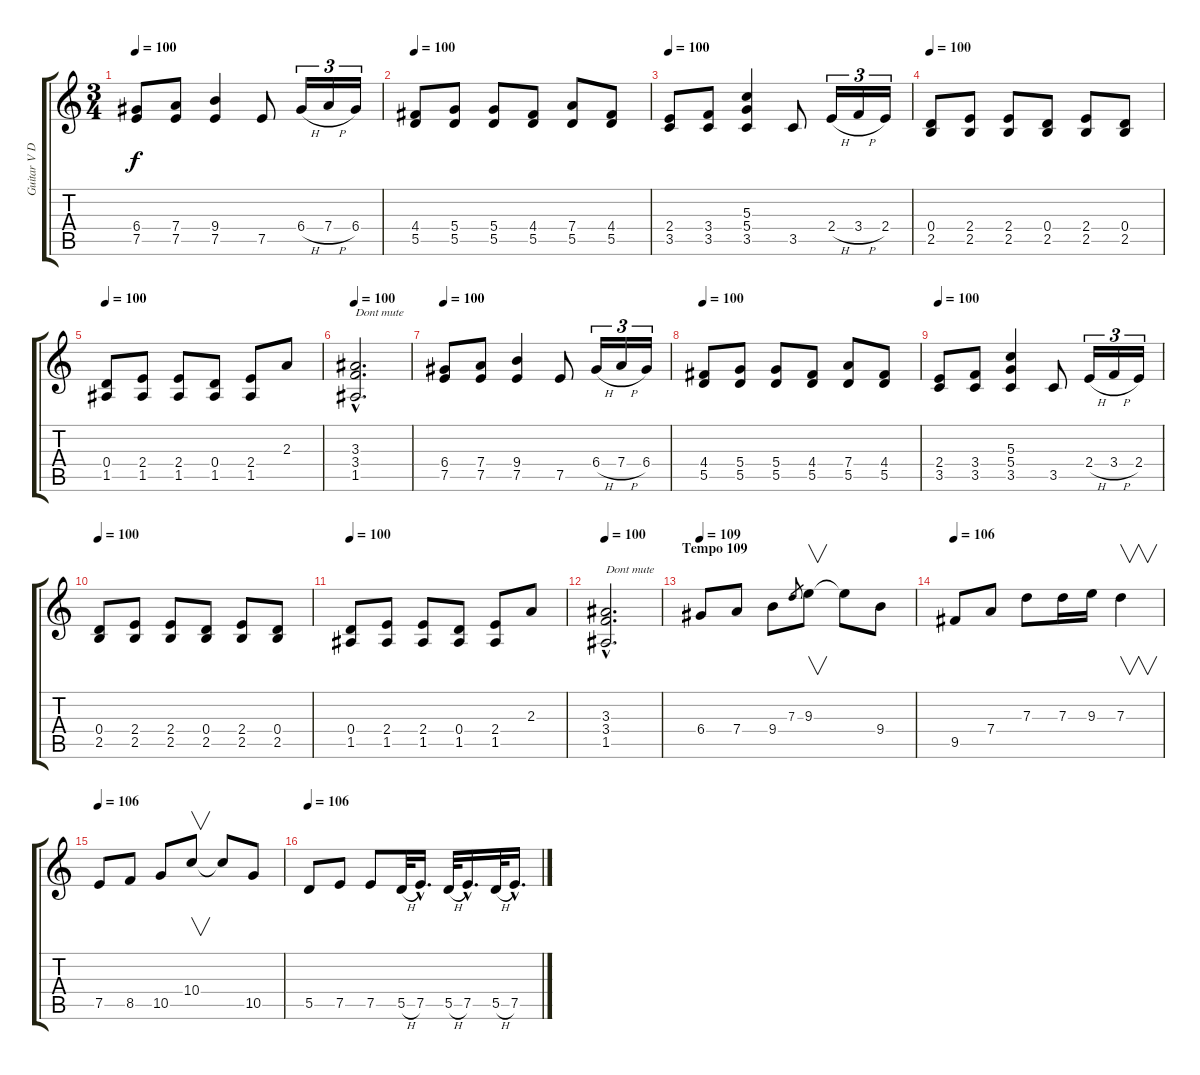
\track ("Guitar V Distortion" "Guitar V D") {instrument distortionguitar}
\staff {score tabs}
\tuning (E4 B3 G3 D3 A2 E2) {hide}
\ts (3 4)
\tempo 100
\clef g2
\ks c
(6.4 7.5).8{dy f} (7.4 7.5).8 (9.4 7.5).4 7.5.8 6.4{h}.16{tu (3 2)} 7.4{h}.16{tu (3 2)} 6.4.16{tu (3 2)} |
\tempo 100
(4.4 5.5).8 (5.4 5.5).8 (5.4 5.5).8 (4.4 5.5).8 (7.4 5.5).8 (4.4 5.5).8 |
\tempo 100
(2.4 3.5).8 (3.4 3.5).8 (5.3 5.4 3.5).4 3.5.8 2.4{h}.16{tu (3 2)} 3.4{h}.16{tu (3 2)} 2.4.16{tu (3 2)} |
\tempo 100
(0.4 2.5).8 (2.4 2.5).8 (2.4 2.5).8 (0.4 2.5).8 (2.4 2.5).8 (0.4 2.5).8 |
\tempo 100
(0.4 1.5).8 (2.4 1.5).8 (2.4 1.5).8 (0.4 1.5).8 (2.4 1.5).8 2.3.8 |
\tempo 100
(3.3{hac} 3.4{hac} 1.5{hac}).2{d txt "Dont mute"} |
\tempo 100
(6.4 7.5).8 (7.4 7.5).8 (9.4 7.5).4 7.5.8 6.4{h}.16{tu (3 2)} 7.4{h}.16{tu (3 2)} 6.4.16{tu (3 2)} |
\tempo 100
(4.4 5.5).8 (5.4 5.5).8 (5.4 5.5).8 (4.4 5.5).8 (7.4 5.5).8 (4.4 5.5).8 |
\tempo 100
(2.4 3.5).8 (3.4 3.5).8 (5.3 5.4 3.5).4 3.5.8 2.4{h}.16{tu (3 2)} 3.4{h}.16{tu (3 2)} 2.4.16{tu (3 2)} |
\tempo 100
(0.4 2.5).8 (2.4 2.5).8 (2.4 2.5).8 (0.4 2.5).8 (2.4 2.5).8 (0.4 2.5).8 |
\tempo 100
(0.4 1.5).8 (2.4 1.5).8 (2.4 1.5).8 (0.4 1.5).8 (2.4 1.5).8 2.3.8 |
\tempo 100
(3.3{hac} 3.4{hac} 1.5{hac}).2{d txt "Dont mute"} |
\section ("" "Tempo 109")
\tempo 106
\tempo 109
6.4.8 7.4.8 9.4.8 7.3.8{gr} 9.3.8{v} 9.3{t}.8 9.4.8 |
\tempo 106
9.5.8 7.4.8 7.3.8 7.3.16 9.3.16 7.3.4{v} |
\tempo 106
7.5.8 8.5.8 10.5.8 10.4.8{v} 10.4{t}.8 10.5.8 |
\tempo 106
5.5.8 7.5.8 7.5.8 5.5{h}.32 7.5{hac}.16{d} 5.5{h}.32 7.5{hac}.16{d} 5.5{h}.32 7.5{hac}.16{d}
